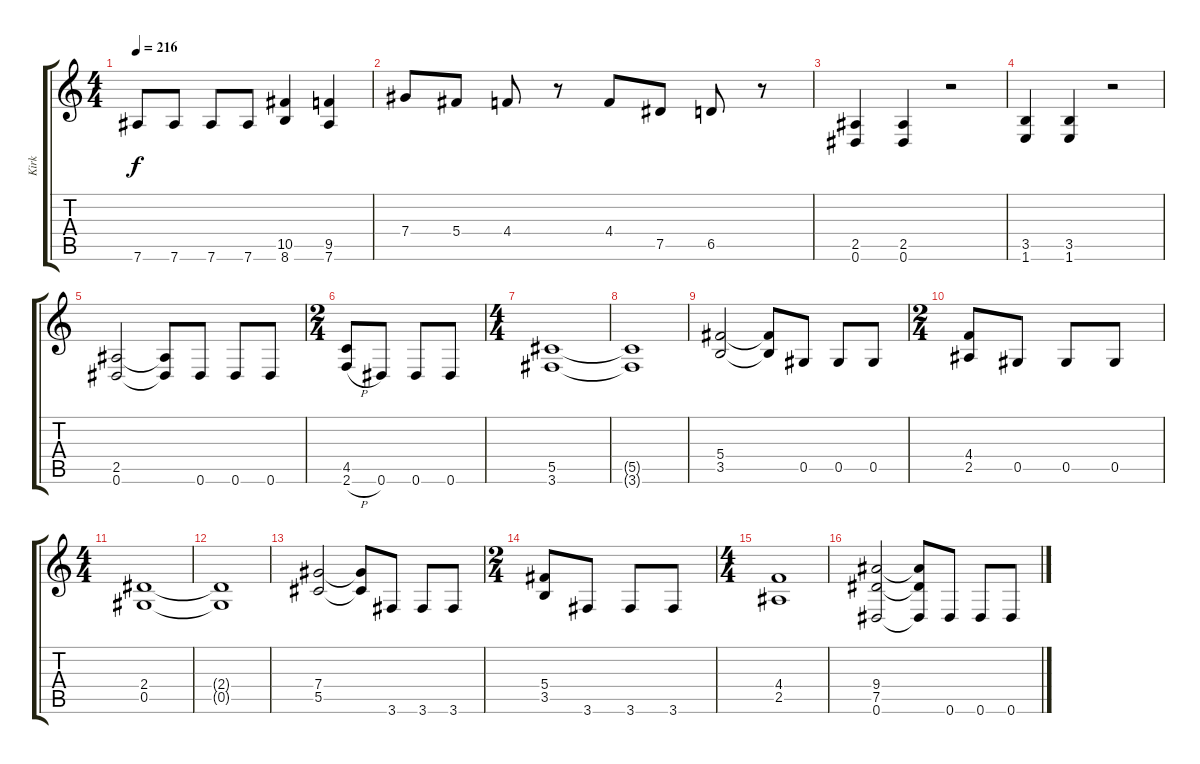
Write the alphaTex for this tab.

\track ("Kirk" "Kirk") {instrument distortionguitar}
\staff {score tabs}
\tuning (Eb4 Bb3 Gb3 Db3 Ab2 Eb2) {hide}
\ts (4 4)
\tempo 216
\clef g2
\ks c
7.6.8{dy f} 7.6.8 7.6.8 7.6.8 (10.5 8.6).4 (9.5 7.6).4 |
7.4.8 5.4.8 4.4.8 r.8 4.4.8 7.5.8 6.5.8 r.8 |
(2.5 0.6).4 (2.5 0.6).4 r.2 |
(3.5 1.6).4 (3.5 1.6).4 r.2 |
(2.5 0.6).2 (2.5{t} 0.6{t}).8 0.6.8 0.6.8 0.6.8 |
\ts (2 4)
(4.5 2.6{h}).8 0.6.8 0.6.8 0.6.8 |
\ts (4 4)
(5.5 3.6).1 |
(5.5{t} 3.6{t}).1 |
(5.4 3.5).2 (5.4{t} 3.5{t}).8 0.5.8 0.5.8 0.5.8 |
\ts (2 4)
(4.4 2.5).8 0.5.8 0.5.8 0.5.8 |
\ts (4 4)
(2.4 0.5).1 |
(2.4{t} 0.5{t}).1 |
(7.4 5.5).2 (7.4{t} 5.5{t}).8 3.6.8 3.6.8 3.6.8 |
\ts (2 4)
(5.4 3.5).8 3.6.8 3.6.8 3.6.8 |
\ts (4 4)
(4.4 2.5).1 |
(9.4 7.5 0.6).2 (9.4{t} 7.5{t} 0.6{t}).8 0.6.8 0.6.8 0.6.8
